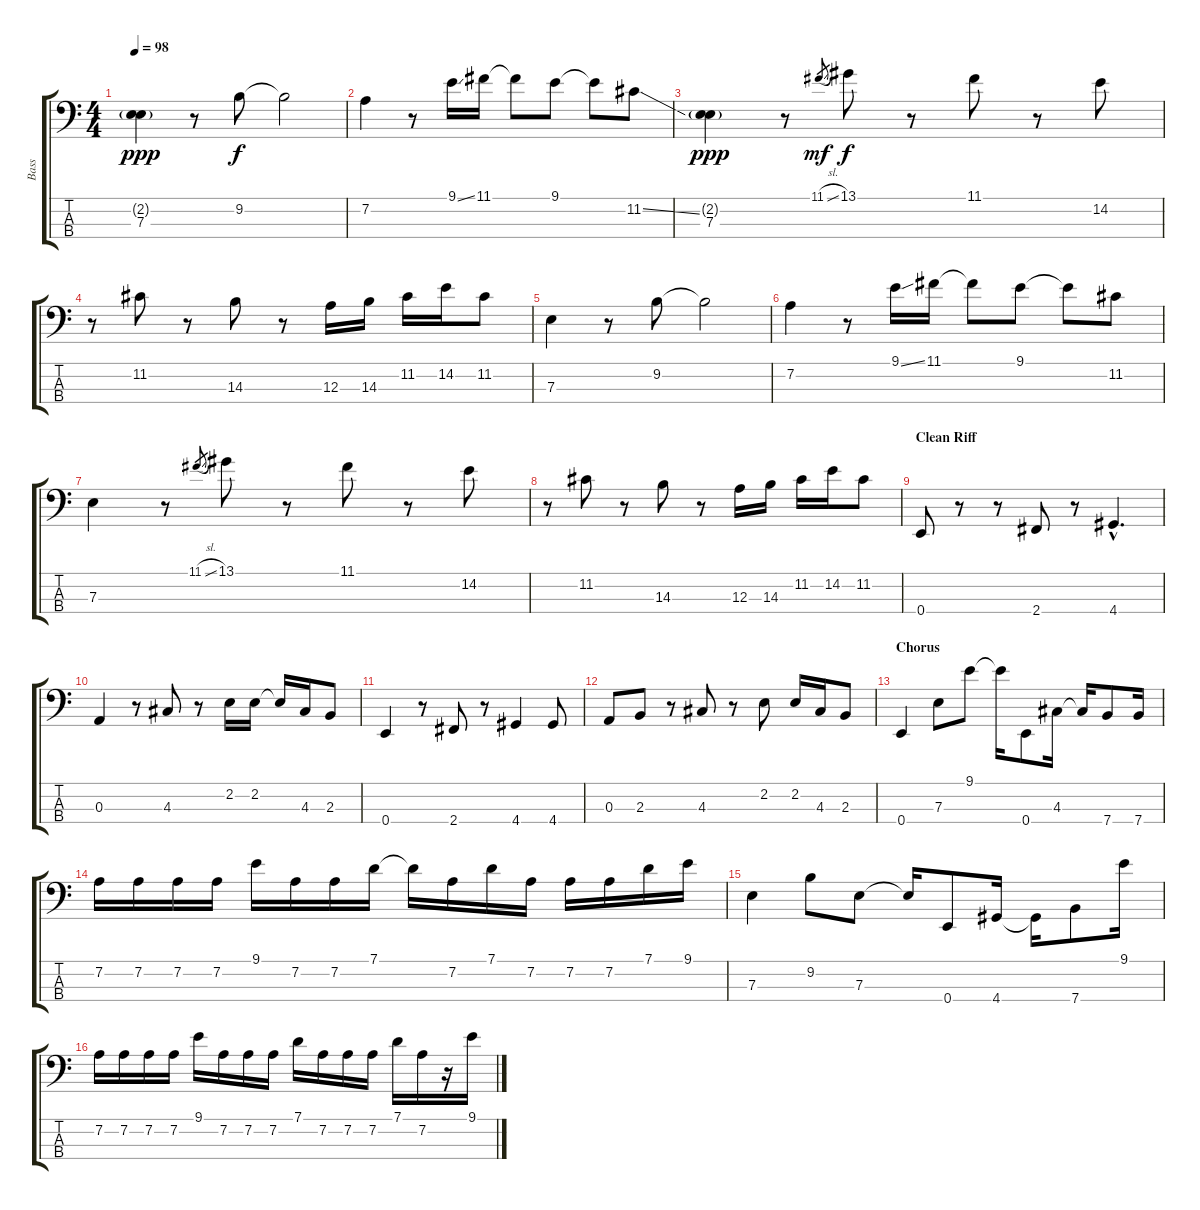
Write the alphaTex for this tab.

\track ("Bass" "Bass") {instrument electricbassfinger}
\staff {score tabs}
\tuning (G2 D2 A1 E1) {hide}
\ts (4 4)
\tempo 98
\clef f4
\ks c
(2.2{g} 7.3).4{dy ppp} r.8 9.2.8{dy f} 9.2{t}.2 |
7.2.4 r.8 9.1{ss}.16 11.1.16 11.1{t}.8 9.1.8 9.1{t}.8 11.2{ss}.8 |
(2.2{g} 7.3).4{dy ppp} r.8 11.1{sl}.8{gr dy mf} 13.1.8{dy f} r.8 11.1.8 r.8 14.2.8 |
r.8 11.2.8 r.8 14.3.8 r.8 12.3.16 14.3.16 11.2.16 14.2.16 11.2.8 |
7.3.4 r.8 9.2.8 9.2{t}.2 |
7.2.4 r.8 9.1{ss}.16 11.1.16 11.1{t}.8 9.1.8 9.1{t}.8 11.2.8 |
7.3.4 r.8 11.1{sl}.8{gr} 13.1.8 r.8 11.1.8 r.8 14.2.8 |
r.8 11.2.8 r.8 14.3.8 r.8 12.3.16 14.3.16 11.2.16 14.2.16 11.2.8 |
\section ("" "Clean Riff")
0.4.8 r.8 r.8 2.4.8 r.8 4.4{hac}.4{d} |
0.3.4 r.8 4.3.8 r.8 2.2.16 2.2.16 2.2{t}.16 4.3.16 2.3.8 |
0.4.4 r.8 2.4.8 r.8 4.4.4 4.4.8 |
0.3.8 2.3.8 r.8 4.3.8 r.8 2.2.8 2.2.16 4.3.16 2.3.8 |
\section ("" "Chorus")
0.4.4 7.3.8 9.1.8 9.1{t}.16 0.4.8 4.3.16 4.3{t}.16 7.4.8 7.4.16 |
7.2.16 7.2.16 7.2.16 7.2.16 9.1.16 7.2.16 7.2.16 7.1.16 7.1{t}.16 7.2.16 7.1.16 7.2.16 7.2.16 7.2.16 7.1.16 9.1.16 |
7.3.4 9.2.8 7.3.8 7.3{t}.16 0.4.8 4.4.16 4.4{t}.16 7.4.8 9.1.16 |
7.2.16 7.2.16 7.2.16 7.2.16 9.1.16 7.2.16 7.2.16 7.2.16 7.1.16 7.2.16 7.2.16 7.2.16 7.1.16 7.2.16 r.16 9.1.16
